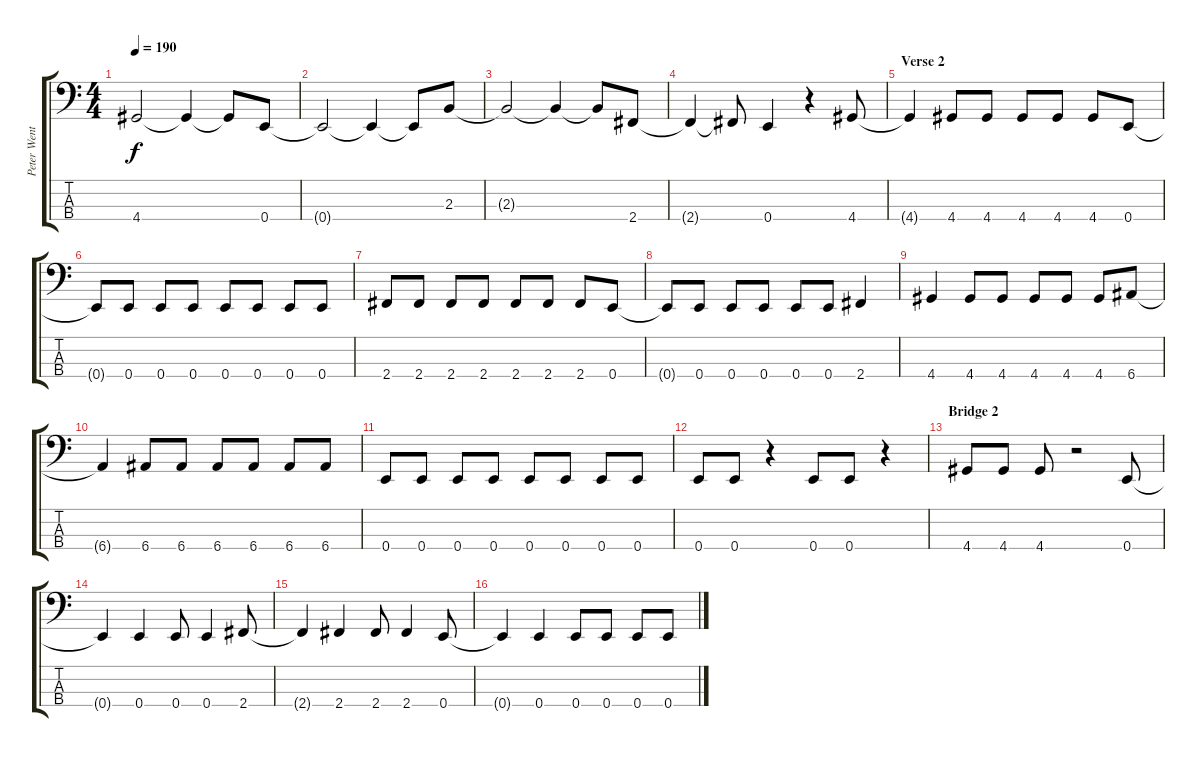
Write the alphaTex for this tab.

\track ("Peter Wentz (Bass)" "Peter Went") {instrument electricbasspick}
\staff {score tabs}
\tuning (G2 D2 A1 E1) {hide}
\ts (4 4)
\tempo 190
\clef f4
\ks c
4.4{t}.2{dy f} 4.4{t}.4 4.4{t}.8 0.4.8 |
0.4{t}.2 0.4{t}.4 0.4{t}.8 2.3.8 |
2.3{t}.2 2.3{t}.4 2.3{t}.8 2.4.8 |
2.4{t}.4 2.4{t}.8 0.4.4 r.4 4.4.8 |
\section ("" "Verse 2")
4.4{t}.4 4.4.8 4.4.8 4.4.8 4.4.8 4.4.8 0.4.8 |
0.4{t}.8 0.4.8 0.4.8 0.4.8 0.4.8 0.4.8 0.4.8 0.4.8 |
2.4.8 2.4.8 2.4.8 2.4.8 2.4.8 2.4.8 2.4.8 0.4.8 |
0.4{t}.8 0.4.8 0.4.8 0.4.8 0.4.8 0.4.8 2.4.4 |
4.4.4 4.4.8 4.4.8 4.4.8 4.4.8 4.4.8 6.4.8 |
6.4{t}.4 6.4.8 6.4.8 6.4.8 6.4.8 6.4.8 6.4.8 |
0.4.8 0.4.8 0.4.8 0.4.8 0.4.8 0.4.8 0.4.8 0.4.8 |
0.4.8 0.4.8 r.4 0.4.8 0.4.8 r.4 |
\section ("" "Bridge 2")
4.4.8 4.4.8 4.4.8 r.2 0.4.8 |
0.4{t}.4 0.4.4 0.4.8 0.4.4 2.4.8 |
2.4{t}.4 2.4.4 2.4.8 2.4.4 0.4.8 |
0.4{t}.4 0.4.4 0.4.8 0.4.8 0.4.8 0.4.8
